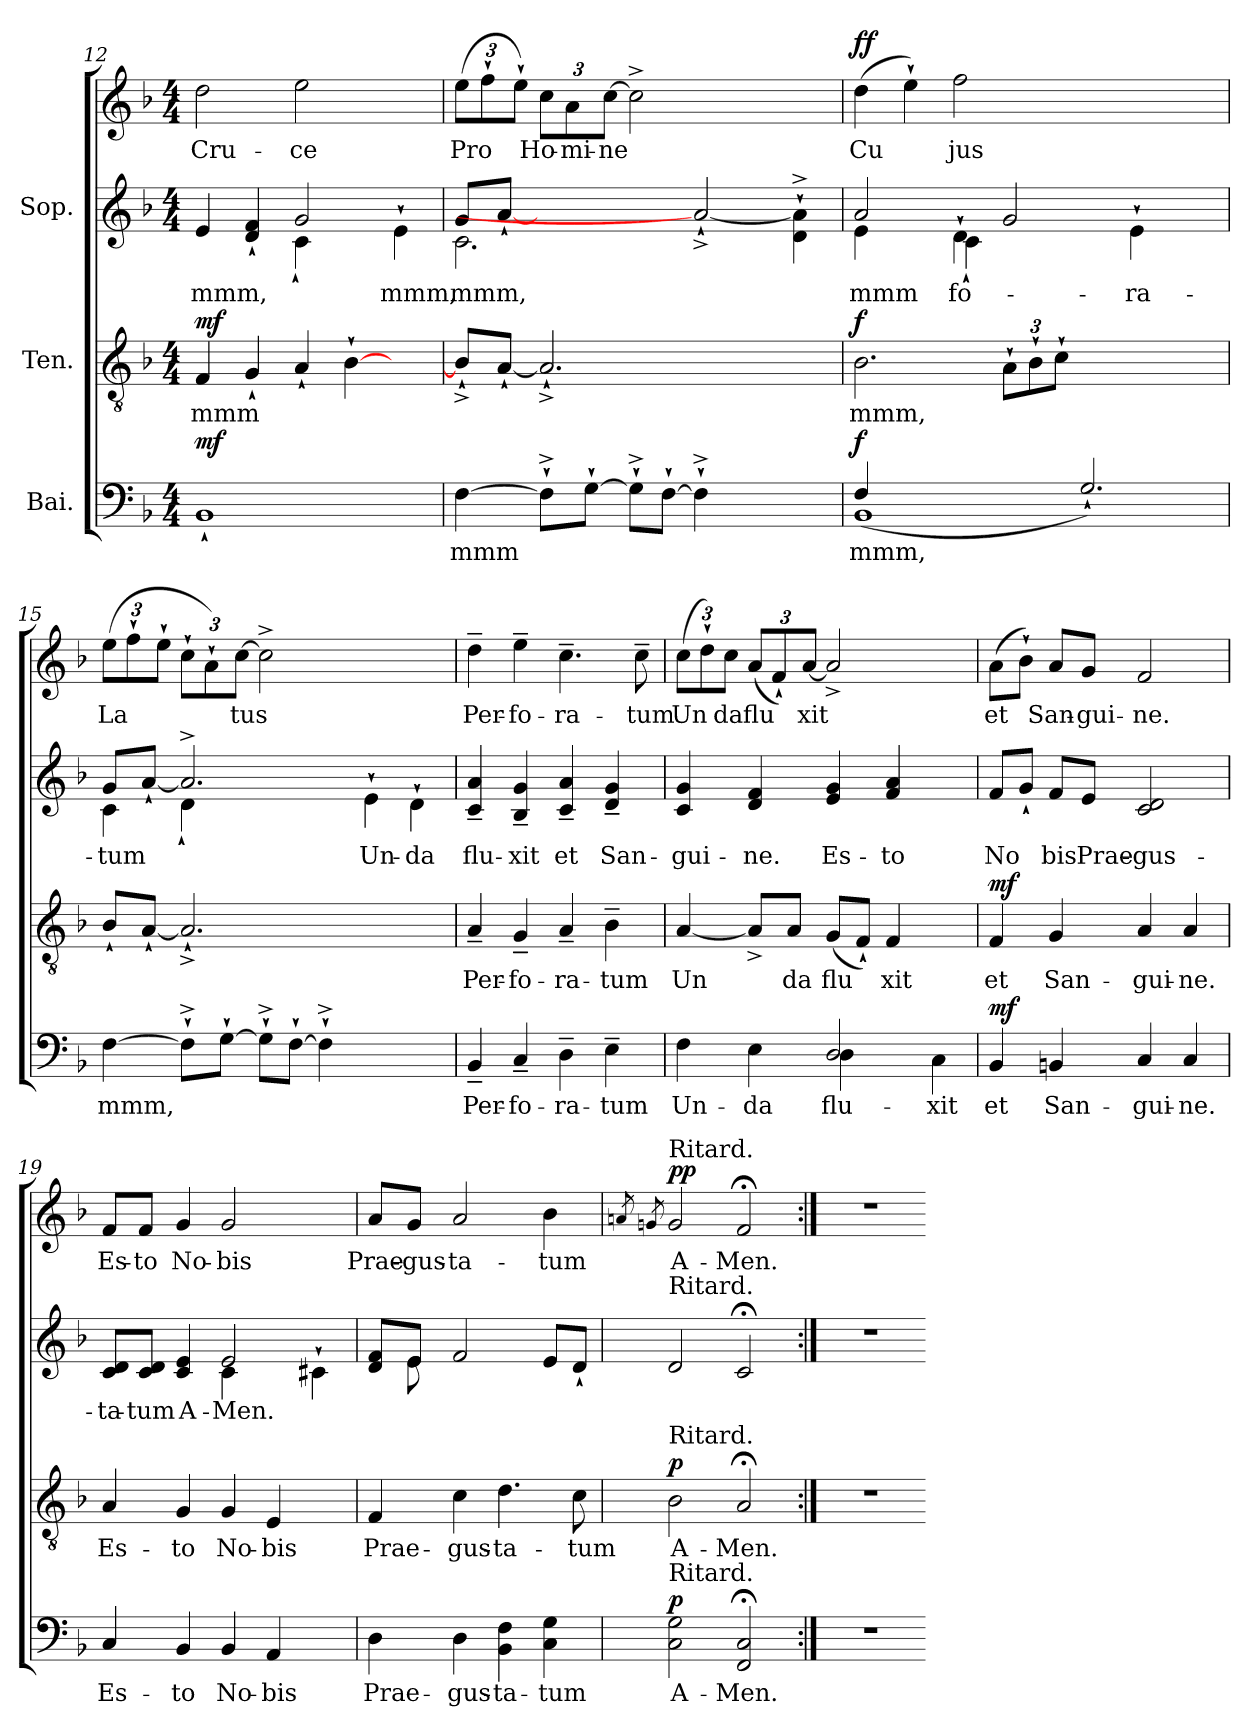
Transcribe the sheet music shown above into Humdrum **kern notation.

**kern	**text	**dynam	**kern	**text	**dynam	**kern	**text	**kern	**text	**dynam
*part3	*part3	*part3	*part2	*part2	*part2	*part1	*part1	*part1	*part1	*part1
*staff4	*staff4	*staff4	*staff3	*staff3	*staff3	*staff2	*staff2	*staff1	*staff1	*staff1/2
*I"Bai.	*	*	*I"Ten.	*	*	*I"Sop.	*	*	*	*
!!LO:LB:g=z
*clefF4	*	*	*clefGv2	*	*	*clefG2	*	*clefG2	*	*
*k[b-]	*	*	*k[b-]	*	*	*k[b-]	*	*k[b-]	*	*
*F:	*	*	*F:	*	*	*F:	*	*F:	*	*
*M4/4	*	*	*M4/4	*	*	*M4/4	*	*M4/4	*	*
=12	=12	=12	=12	=12	=12	=12	=12	=12	=12	=12
!	!	!LO:DY:b	!	!LO:LY:b	!LO:DY:b	!	!LO:LY:b	!	!LO:LY:b	!LO:DY:b=2
*	*	*	*	*	*	*^	*	*	*	*
!	!	!	!	!	!	!	!	!	!	!	!LO:DY:n=1:b
1BB-`<	.	mf	4F/	mmm	mf	4e/	2ryy	mmm,	2dd\	Cru-	mf mf
!	!	!	!	!LO:LY:b	!	!	!	!LO:LY:b	!	!	!
.	.	.	4G`</	.	.	4f/`< 4d/`<	.	.	.	.	.
!	!	!	!	!LO:LY:b	!	!	!	!LO:LY:b	!	!LO:LY:b	!
.	.	.	4A`</	.	.	2g/	4c`>\	.	2ee\	-ce	.
!	!	!	!	!LO:LY:b	!	!	!	!	!	!	!
.	.	.	[>4B-`>\	.	.	.	2ryy	.	.	.	.
!	!	!	!	!	!	!	!	!LO:LY:b	!	!	!
4ryy	.	.	4ryy	.	.	4e`>\	.	mmm,	4ryy	.	.
=13	=13	=13	=13	=13	=13	=13	=13	=13	=13	=13	=13
!	!LO:LY:b	!	!	!	!	!	!	!LO:LY:b	!	!	!
*	*	*	*	*	*	*	*	*	*Xbrackettup	*	*
!	!	!	!	!	!	!	!	!	!	!LO:LY:b	!
[>4F\	mmm	.	8B-^>`</L]	.	.	2.c\	8g/L	mmm,	(>12ee\L	Pro	.
!	!	!	!	!	!	!	!	!	!	!LO:LY:b	!
.	.	.	.	.	.	.	.	.	12ff`>\	.	.
!	!	!	!	!	!	!	!	!LO:LY:b	!	!	!
.	.	.	[<8A`</J	.	.	.	[<8a`</J	.	.	.	.
!	!	!	!	!	!	!	!	!	!	!LO:LY:b	!
.	.	.	.	.	.	.	.	.	12ee`>\J)	.	.
!	!LO:LY:b	!	!	!	!	!	!	!	!	!LO:LY:b	!
8F^>`>\L]	.	.	2.A^>`</]	.	.	.	1ryy	.	12cc\L	Ho-	.
!	!	!	!	!	!	!	!	!	!	!LO:LY:b	!
.	.	.	.	.	.	.	.	.	12a\	-mi-	.
!	!LO:LY:b	!	!	!	!	!	!	!	!	!	!
[>8G`>\J	.	.	.	.	.	.	.	.	.	.	.
!	!	!	!	!	!	!	!	!	!	!LO:LY:b	!
.	.	.	.	.	.	.	.	.	[>12cc\J	-ne	.
!	!LO:LY:b	!	!	!	!	!	!	!	!	!LO:LY:b	!
8G^>`>\L]	.	.	.	.	.	.	.	.	2cc^>\]	.	.
!	!LO:LY:b	!	!	!	!	!	!	!	!	!	!
[>8F`>\J	.	.	.	.	.	.	.	.	.	.	.
!	!LO:LY:b	!	!	!	!	!	!	!LO:LY:b	!	!	!
4F^>`>\]	.	.	.	.	.	2a^>`</_<	.	.	.	.	.
2ryy	.	.	2ryy	.	.	.	.	.	2ryy	.	.
!	!	!	!	!	!	!	!	!LO:LY:b	!	!	!
.	.	.	.	.	.	4a\]`>^> 4d\`>^>	4ryy	.	.	.	.
=14	=14	=14	=14	=14	=14	=14	=14	=14	=14	=14	=14
*^	*	*	*	*	*	*	*	*	*	*	*
!	!	!LO:LY:b	!LO:DY:b	!	!LO:LY:b	!LO:DY:b	!	!	!LO:LY:b	!	!LO:LY:b	!LO:DY:b=2
!	!	!	!	!	!	!	!	!	!	!	!	!LO:DY:n=1:b
1BB-	(>4F/	mmm,	f	2.B-\	mmm,	f	2a/	4e\	mmm	(>4dd\	Cu-	f f
!	!	!	!	!	!	!	!	!	!	!	!LO:LY:b	!
.	1.ryy	.	.	.	.	.	.	4ryy	.	4ee`>\)	-	.
!	!	!	!	!	!	!	!	!	!LO:LY:b	!	!	!
!	!	!	!	!	!	!	!	!	!LO:LY:b	!	!LO:LY:b	!
.	.	.	.	.	.	.	4d`>\	4c`>\	-fo-	2ff\	jus	.
*	*	*	*	*Xbrackettup	*	*	*	*	*	*	*	*
!	!	!	!	!	!LO:LY:b	!	!	!	!	!	!	!
.	.	.	.	12A`>\L	.	.	2g/	4ryy	.	.	.	.
!	!	!	!	!	!LO:LY:b	!	!	!	!	!	!	!
.	.	.	.	12B-`>\	.	.	.	.	.	.	.	.
!	!	!	!	!	!LO:LY:b	!	!	!	!	!	!	!
.	.	.	.	12c`>\J	.	.	.	.	.	.	.	.
!	!	!LO:LY:b	!	!	!	!	!	!	!	!	!	!
2.G`</)	.	.	.	2.ryy	.	.	.	2.ryy	.	2.ryy	.	.
!	!	!	!	!	!	!	!	!	!LO:LY:b	!	!	!
.	.	.	.	.	.	.	4e`>\	.	-ra-	.	.	.
.	.	.	.	.	.	.	4ryy	.	.	.	.	.
*v	*v	*	*	*	*	*	*	*	*	*	*	*
=15	=15	=15	=15	=15	=15	=15	=15	=15	=15	=15	=15
!	!LO:LY:b	!	!	!	!	!	!	!LO:LY:b	!	!LO:LY:b	!
[>4F\	mmm,	.	8B-`</L	.	.	4c\	8g/L	tum	(>12ee\L	-La-	.
!	!	!	!	!	!	!	!	!	!	!LO:LY:b	!
.	.	.	.	.	.	.	.	.	12ff`>\	-	.
!	!	!	!	!	!	!	!	!LO:LY:b	!	!	!
.	.	.	[<8A`</J	.	.	.	[<8a`</J	.	.	.	.
!	!	!	!	!	!	!	!	!	!	!LO:LY:b	!
.	.	.	.	.	.	.	.	.	12ee`>\J	.	.
!	!LO:LY:b	!	!	!	!	!	!	!LO:LY:b	!	!LO:LY:b	!
8F^>`>\L]	.	.	2.A^>`</]	.	.	2.a^</]	4d`>\	.	12cc`>\L	.	.
!	!	!	!	!	!	!	!	!	!	!LO:LY:b	!
.	.	.	.	.	.	.	.	.	12a`>\)	.	.
!	!LO:LY:b	!	!	!	!	!	!	!	!	!	!
[>8G`>\J	.	.	.	.	.	.	.	.	.	.	.
!	!	!	!	!	!	!	!	!	!	!LO:LY:b	!
.	.	.	.	.	.	.	.	.	[>12cc\J	tus	.
!	!LO:LY:b	!	!	!	!	!	!	!	!	!LO:LY:b	!
8G^>`>\L]	.	.	.	.	.	.	1ryy	.	2cc^>\]	.	.
!	!LO:LY:b	!	!	!	!	!	!	!	!	!	!
[>8F`>\J	.	.	.	.	.	.	.	.	.	.	.
!	!LO:LY:b	!	!	!	!	!	!	!	!	!	!
4F^>`>\]	.	.	.	.	.	.	.	.	.	.	.
!	!	!	!	!	!	!	!	!LO:LY:b	!	!	!
2ryy	.	.	2ryy	.	.	4e`>\	.	Un-	2ryy	.	.
!	!	!	!	!	!	!	!	!LO:LY:b	!	!	!
.	.	.	.	.	.	4d`>\	.	-da	.	.	.
*	*	*	*	*	*	*v	*v	*	*	*	*
=16	=16	=16	=16	=16	=16	=16	=16	=16	=16	=16
!	!LO:LY:b	!	!	!LO:LY:b	!	!	!LO:LY:b	!	!LO:LY:b	!
4BB-~</	Per-	.	4A~</	Per-	.	4a/~< 4c/~<	flu-	4dd~>\	Per-	.
!	!LO:LY:b	!	!	!LO:LY:b	!	!	!LO:LY:b	!	!LO:LY:b	!
4C~</	-fo-	.	4G~</	-fo-	.	4g/~< 4B-/~<	-xit	4ee~>\	-fo-	.
!	!LO:LY:b	!	!	!LO:LY:b	!	!	!LO:LY:b	!	!LO:LY:b	!
4D~>\	-ra-	.	4A~</	-ra-	.	4a/~< 4c/~<	et	4.cc~>\	-ra-	.
!	!LO:LY:b	!	!	!LO:LY:b	!	!	!LO:LY:b	!	!	!
4E~>\	-tum	.	4B-~>\	-tum	.	4g/~< 4d/~<	San-	.	.	.
!	!	!	!	!	!	!	!	!	!LO:LY:b	!
.	.	.	.	.	.	.	.	8cc~>\	-tum	.
!!LO:PB:g=z
=17	=17	=17	=17	=17	=17	=17	=17	=17	=17	=17
!	!LO:LY:b	!	!	!LO:LY:b	!	!	!LO:LY:b	!	!LO:LY:b	!
*^	*	*	*	*	*	*	*	*	*	*
4F\	2ryy	Un-	.	[<4A/	Un-	.	4g/ 4c/	gui-	(>12cc\L	-Un-	.
!	!	!	!	!	!	!	!	!	!	!LO:LY:b	!
.	.	.	.	.	.	.	.	.	12dd`>\)	-	.
!	!	!	!	!	!	!	!	!	!	!LO:LY:b	!
.	.	.	.	.	.	.	.	.	12cc\J	da	.
!	!	!LO:LY:b	!	!	!LO:LY:b	!	!	!LO:LY:b	!	!LO:LY:b	!
4E\	.	-da	.	8A^</L]	-	.	4f/ 4d/	-ne.	(>12a/L	flu-	.
!	!	!	!	!	!	!	!	!	!	!LO:LY:b	!
.	.	.	.	.	.	.	.	.	12f`</)	-	.
!	!	!	!	!	!LO:LY:b	!	!	!	!	!	!
.	.	.	.	8A/J	da	.	.	.	.	.	.
!	!	!	!	!	!	!	!	!	!	!LO:LY:b	!
.	.	.	.	.	.	.	.	.	[<12a/J	xit	.
!	!	!LO:LY:b	!	!	!LO:LY:b	!	!	!LO:LY:b	!	!LO:LY:b	!
2D/	4D\	flu-	.	(>8G/L	flu-	.	4g/ 4e/	Es-	2a^</]	.	.
!	!	!	!	!	!LO:LY:b	!	!	!	!	!	!
.	.	.	.	8F`</J)	-	.	.	.	.	.	.
!	!	!	!	!	!LO:LY:b	!	!	!LO:LY:b	!	!	!
.	2ryy	.	.	4F/	xit	.	4a/ 4f/	-to	.	.	.
!	!	!LO:LY:b	!	!	!	!	!	!	!	!	!
4C\	.	-xit	.	4ryy	.	.	4ryy	.	4ryy	.	.
*v	*v	*	*	*	*	*	*	*	*	*	*
=18	=18	=18	=18	=18	=18	=18	=18	=18	=18	=18
!	!LO:LY:b	!LO:DY:b	!	!LO:LY:b	!LO:DY:b	!	!LO:LY:b	!	!LO:LY:b	!LO:DY:b=2
!	!	!	!	!	!	!	!	!	!	!LO:DY:n=1:b
4BB-/	et	mf	4F/	et	mf	8f/L	No-	(>8a\L	et	mf mf
!	!	!	!	!	!	!	!LO:LY:b	!	!LO:LY:b	!
.	.	.	.	.	.	8g`</J	-	8b-`>\J)	.	.
!	!LO:LY:b	!	!	!LO:LY:b	!	!	!LO:LY:b	!	!LO:LY:b	!
4BBn/	San-	.	4G/	San-	.	8f/L	bis	8a/L	San-	.
!	!	!	!	!	!	!	!LO:LY:b	!	!LO:LY:b	!
.	.	.	.	.	.	8e/J	Prae-	8g/J	-gui-	.
!	!LO:LY:b	!	!	!LO:LY:b	!	!	!LO:LY:b	!	!LO:LY:b	!
4C/	-gui-	.	4A/	-gui-	.	2d/ 2c/	-gus-	2f/	-ne.	.
!	!LO:LY:b	!	!	!LO:LY:b	!	!	!	!	!	!
4C/	-ne.	.	4A/	-ne.	.	.	.	.	.	.
=19	=19	=19	=19	=19	=19	=19	=19	=19	=19	=19
!	!LO:LY:b	!	!	!LO:LY:b	!	!	!LO:LY:b	!	!LO:LY:b	!
*	*	*	*	*	*	*^	*	*	*	*
4C/	Es-	.	4A/	Es-	.	8d/ 8c/L	2ryy	ta-	8f/L	-Es-	.
!	!	!	!	!	!	!	!	!LO:LY:b	!	!LO:LY:b	!
.	.	.	.	.	.	8d/ 8c/J	.	-tum	8f/J	-to	.
!	!LO:LY:b	!	!	!LO:LY:b	!	!	!	!LO:LY:b	!	!LO:LY:b	!
4BB-/	-to	.	4G/	-to	.	4e/ 4c/	.	A-	4g/	No-	.
!	!LO:LY:b	!	!	!LO:LY:b	!	!	!	!LO:LY:b	!	!LO:LY:b	!
4BB-/	No-	.	4G/	No-	.	2e/	4c\	-Men.	2g/	-bis	.
!	!LO:LY:b	!	!	!LO:LY:b	!	!	!	!	!	!	!
4AA/	-bis	.	4E/	-bis	.	.	2ryy	.	.	.	.
!	!	!	!	!	!	!	!	!LO:LY:b	!	!	!
4ryy	.	.	4ryy	.	.	4c#X`>\	.	.	4ryy	.	.
=20	=20	=20	=20	=20	=20	=20	=20	=20	=20	=20	=20
!	!LO:LY:b	!	!	!LO:LY:b	!	!	!	!	!	!LO:LY:b	!
4D\	Prae-	.	4F/	Prae-	.	8f/ 8d/L	8ryy	.	8a/L	Prae-	.
!	!	!	!	!	!	!	!	!	!	!LO:LY:b	!
.	.	.	.	.	.	8e/J	8e\	.	8g/J	-gus-	.
!	!LO:LY:b	!	!	!LO:LY:b	!	!	!	!	!	!LO:LY:b	!
4D\	-gus-	.	4c\	-gus-	.	2f/	2.ryy	.	2a/	-ta-	.
!	!LO:LY:b	!	!	!LO:LY:b	!	!	!	!	!	!	!
4F\ 4BB-\	-ta-	.	4.d\	-ta-	.	.	.	.	.	.	.
!	!LO:LY:b	!	!	!	!	!	!	!	!	!LO:LY:b	!
4G\ 4C\	-tum	.	.	.	.	8e/L	.	.	4b-\	-tum	.
!	!	!	!	!LO:LY:b	!	!	!	!	!	!	!
.	.	.	8c\	-tum	.	8d`</J	.	.	.	.	.
*	*	*	*	*	*	*v	*v	*	*	*	*
=21	=21	=21	=21	=21	=21	=21	=21	=21	=21	=21
.	.	.	.	.	.	.	.	8qan/	.	.
.	.	.	.	.	.	.	.	8qgn/	.	.
!	!	!	!	!	!	!	!	!LO:TX:a:t=Ritard.	!	!
!	!	!	!	!	!	!LO:TX:a:t=Ritard.	!	!	!	!
!	!	!	!LO:TX:a:t=Ritard.	!	!	!	!	!	!	!
!LO:TX:a:t=Ritard.	!	!	!	!	!	!	!	!	!	!
!	!LO:LY:b	!LO:DY:b	!	!LO:LY:b	!LO:DY:b	!	!	!	!LO:LY:b	!LO:DY:b=2
!	!	!	!	!	!	!	!	!	!	!LO:DY:n=1:b
2G\ 2C\	A-	p	2B-\	A-	p	2d/	.	2g/	A-	p p
!	!LO:LY:b	!	!	!LO:LY:b	!	!	!	!	!LO:LY:b	!
2C/;< 2FF/;<	-Men.	.	2A;</	-Men.	.	2c;</	.	2f;</	-Men.	.
!!LO:LB:g=z
=22:|!	=22:|!	=22:|!	=22:|!	=22:|!	=22:|!	=22:|!	=22:|!	=22:|!	=22:|!	=22:|!
1r	.	.	1r	.	.	1r	.	1r	.	.
=	==	==	=	==	==	==	==	==	==	==
*-	*-	*-	*-	*-	*-	*-	*-	*-	*-	*-
